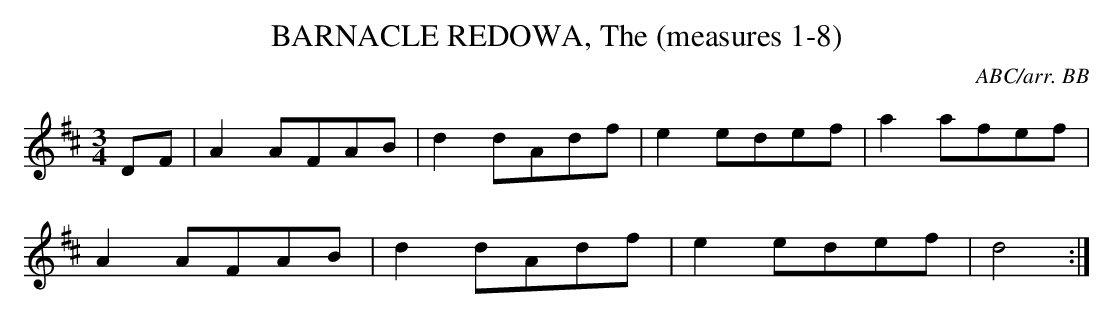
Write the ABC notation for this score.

X:1
T:BARNACLE REDOWA, The (measures 1-8)
C:ABC/arr. BB
L:1/8
M:3/4
K:D
DF|A2 AFAB|d2 dAdf|e2 edef|a2 afef|
A2 AFAB|d2 dAdf|e2 edef|d4:|
